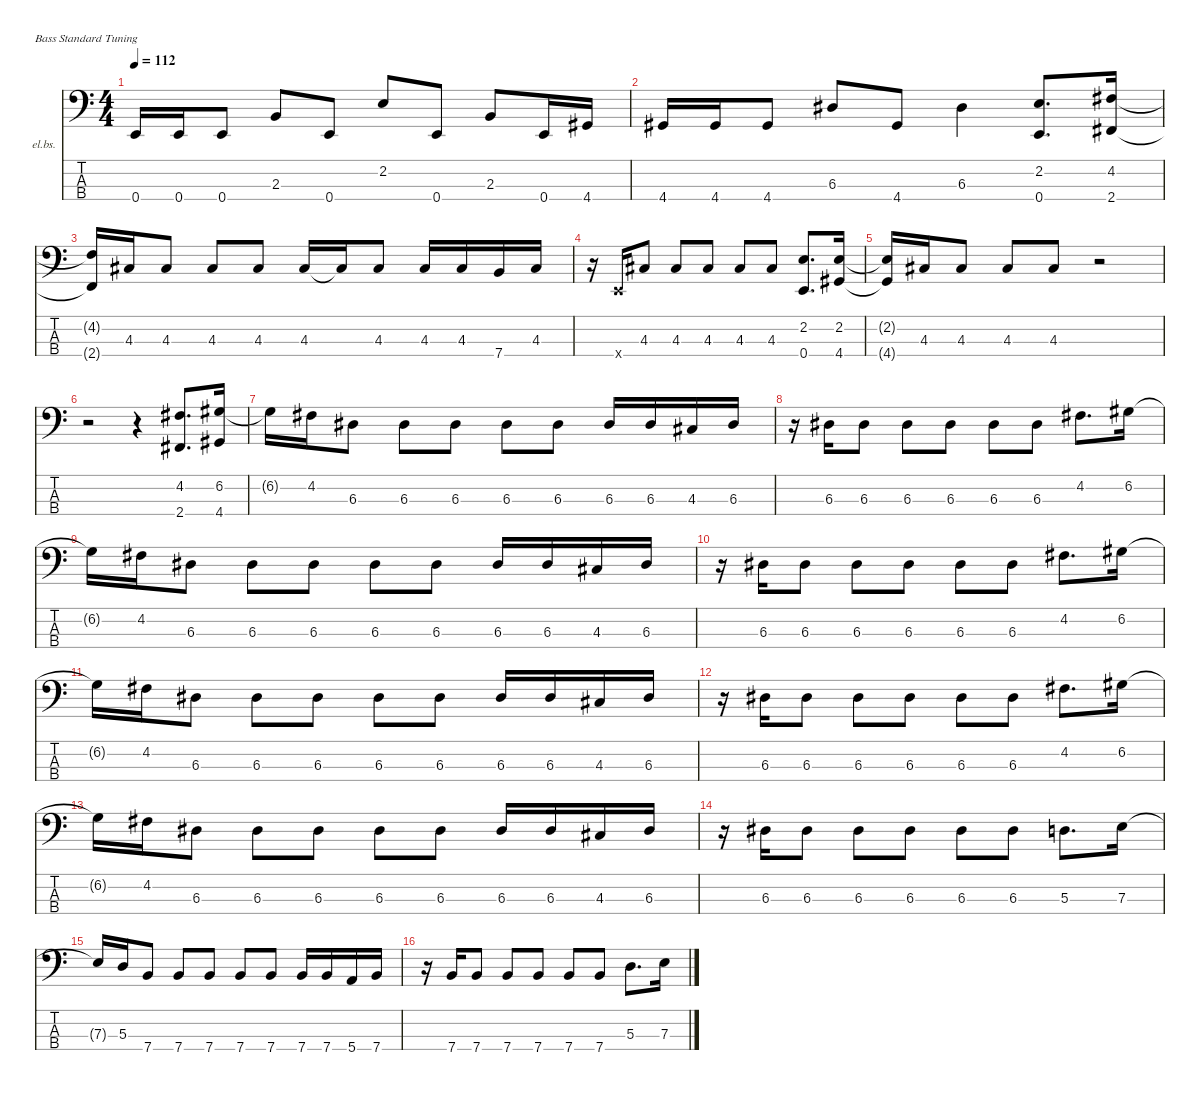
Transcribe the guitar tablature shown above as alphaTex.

\defaultSystemsLayout 4
\hideDynamics
\bracketExtendMode nobrackets
\firstSystemTrackNameOrientation horizontal
\otherSystemsTrackNameOrientation horizontal
\track ("Bass2" "el.bs.") {instrument electricbassfinger}
\staff {score tabs}
\tuning (G2 D2 A1 E1)
\ts (4 4)
\tempo 112
\clef f4
\ks c
0.4.16{dy f} 0.4.16 0.4.8 2.3.8 0.4.8 2.2.8 0.4.8 2.3.8 0.4.16 4.4{acc #}.16 |
4.4{acc #}.16 4.4{acc #}.16 4.4{acc #}.8 6.3{acc #}.8 4.4{acc #}.8 6.3{acc #}.4 (2.2 0.4).8{d} (4.2{acc #} 2.4{acc #}).16 |
(4.2{t acc #} 2.4{t acc #}).16 4.3{acc #}.16 4.3{acc #}.8 4.3{acc #}.8 4.3{acc #}.8 4.3{acc #}.16 4.3{t acc #}.16 4.3{acc #}.8 4.3{acc #}.16 4.3{acc #}.16 7.4.16 4.3{acc #}.16 |
r.16 0.4{x}.16 4.3{acc #}.8 4.3{acc #}.8 4.3{acc #}.8 4.3{acc #}.8 4.3{acc #}.8 (2.2 0.4).8{d} (2.2 4.4{acc #}).16 |
(2.2{t} 4.4{t acc #}).16 4.3{acc #}.16 4.3{acc #}.8 4.3{acc #}.8 4.3{acc #}.8 r.2 |
r.2 r.4 (4.2{acc #} 2.4{acc #}).8{d} (6.2{acc #} 4.4{acc #}).16 |
6.2{t acc #}.16 4.2{acc #}.16 6.3{acc #}.8 6.3{acc #}.8 6.3{acc #}.8 6.3{acc #}.8 6.3{acc #}.8 6.3{acc #}.16 6.3{acc #}.16 4.3{acc #}.16 6.3{acc #}.16 |
r.16 6.3{acc #}.16 6.3{acc #}.8 6.3{acc #}.8 6.3{acc #}.8 6.3{acc #}.8 6.3{acc #}.8 4.2{acc #}.8{d} 6.2{acc #}.16 |
6.2{t acc #}.16 4.2{acc #}.16 6.3{acc #}.8 6.3{acc #}.8 6.3{acc #}.8 6.3{acc #}.8 6.3{acc #}.8 6.3{acc #}.16 6.3{acc #}.16 4.3{acc #}.16 6.3{acc #}.16 |
r.16 6.3{acc #}.16 6.3{acc #}.8 6.3{acc #}.8 6.3{acc #}.8 6.3{acc #}.8 6.3{acc #}.8 4.2{acc #}.8{d} 6.2{acc #}.16 |
6.2{t acc #}.16 4.2{acc #}.16 6.3{acc #}.8 6.3{acc #}.8 6.3{acc #}.8 6.3{acc #}.8 6.3{acc #}.8 6.3{acc #}.16 6.3{acc #}.16 4.3{acc #}.16 6.3{acc #}.16 |
r.16 6.3{acc #}.16 6.3{acc #}.8 6.3{acc #}.8 6.3{acc #}.8 6.3{acc #}.8 6.3{acc #}.8 4.2{acc #}.8{d} 6.2{acc #}.16 |
6.2{t acc #}.16 4.2{acc #}.16 6.3{acc #}.8 6.3{acc #}.8 6.3{acc #}.8 6.3{acc #}.8 6.3{acc #}.8 6.3{acc #}.16 6.3{acc #}.16 4.3{acc #}.16 6.3{acc #}.16 |
r.16 6.3{acc #}.16 6.3{acc #}.8 6.3{acc #}.8 6.3{acc #}.8 6.3{acc #}.8 6.3{acc #}.8 5.3.8{d} 7.3.16 |
7.3{t}.16 5.3.16 7.4.8 7.4.8 7.4.8 7.4.8 7.4.8 7.4.16 7.4.16 5.4.16 7.4.16 |
r.16 7.4.16 7.4.8 7.4.8 7.4.8 7.4.8 7.4.8 5.3.8{d} 7.3.16
